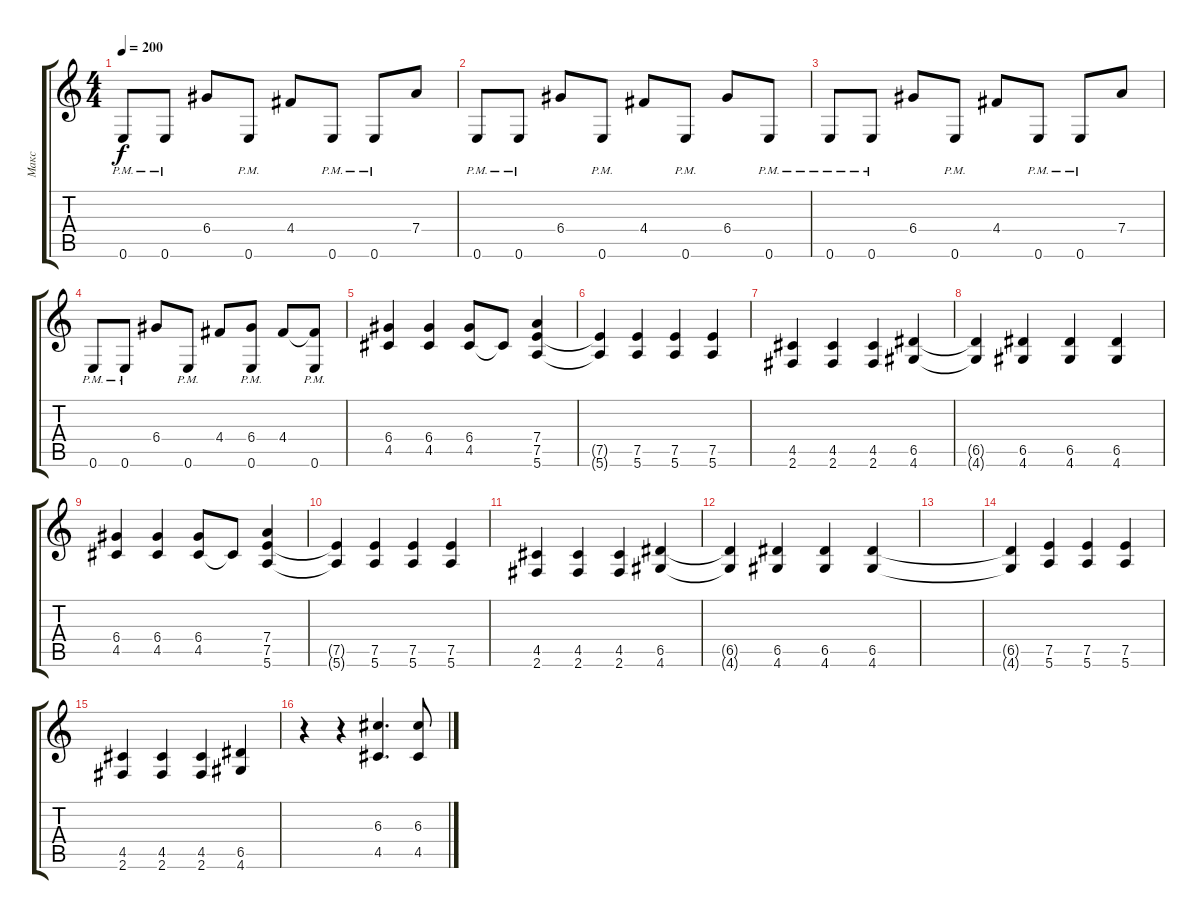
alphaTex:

\track ("Макс" "Макс") {instrument electricguitarmuted}
\staff {score tabs}
\tuning (E4 B3 G3 D3 A2 E2) {hide}
\ts (4 4)
\tempo 200
\clef g2
\ks c
0.6{pm}.8{dy f volume 9 instrument distortionguitar} 0.6{pm}.8 6.4.8 0.6{pm}.8 4.4.8 0.6{pm}.8 0.6{pm}.8 7.4.8 |
0.6{pm}.8 0.6{pm}.8 6.4.8 0.6{pm}.8 4.4.8 0.6{pm}.8 6.4.8 0.6{pm}.8 |
0.6{pm}.8 0.6{pm}.8 6.4.8 0.6{pm}.8 4.4.8 0.6{pm}.8 0.6{pm}.8 7.4.8 |
0.6{pm}.8 0.6{pm}.8 6.4.8 0.6{pm}.8 4.4.8 (6.4 0.6{pm}).8 4.4.8 (4.4{t} 0.6{pm}).8 |
(6.4 4.5).4{volume 12} (6.4 4.5).4 (6.4 4.5).8 4.5{t}.8 (7.4 7.5 5.6).4 |
(7.5{t} 5.6{t}).4 (7.5 5.6).4 (7.5 5.6).4 (7.5 5.6).4 |
(4.5 2.6).4 (4.5 2.6).4 (4.5 2.6).4 (6.5 4.6).4 |
(6.5{t} 4.6{t}).4 (6.5 4.6).4 (6.5 4.6).4 (6.5 4.6).4 |
(6.4 4.5).4{volume 12} (6.4 4.5).4 (6.4 4.5).8 4.5{t}.8 (7.4 7.5 5.6).4 |
(7.5{t} 5.6{t}).4 (7.5 5.6).4 (7.5 5.6).4 (7.5 5.6).4 |
(4.5 2.6).4 (4.5 2.6).4 (4.5 2.6).4 (6.5 4.6).4 |
(6.5{t} 4.6{t}).4 (6.5 4.6).4 (6.5 4.6).4 (6.5 4.6).4 |
|
(6.5{t} 4.6{t}).4 (7.5 5.6).4 (7.5 5.6).4 (7.5 5.6).4 |
(4.5 2.6).4 (4.5 2.6).4 (4.5 2.6).4 (6.5 4.6).4 |
r.4 r.4 (6.3 4.5).4{d} (6.3 4.5).8
